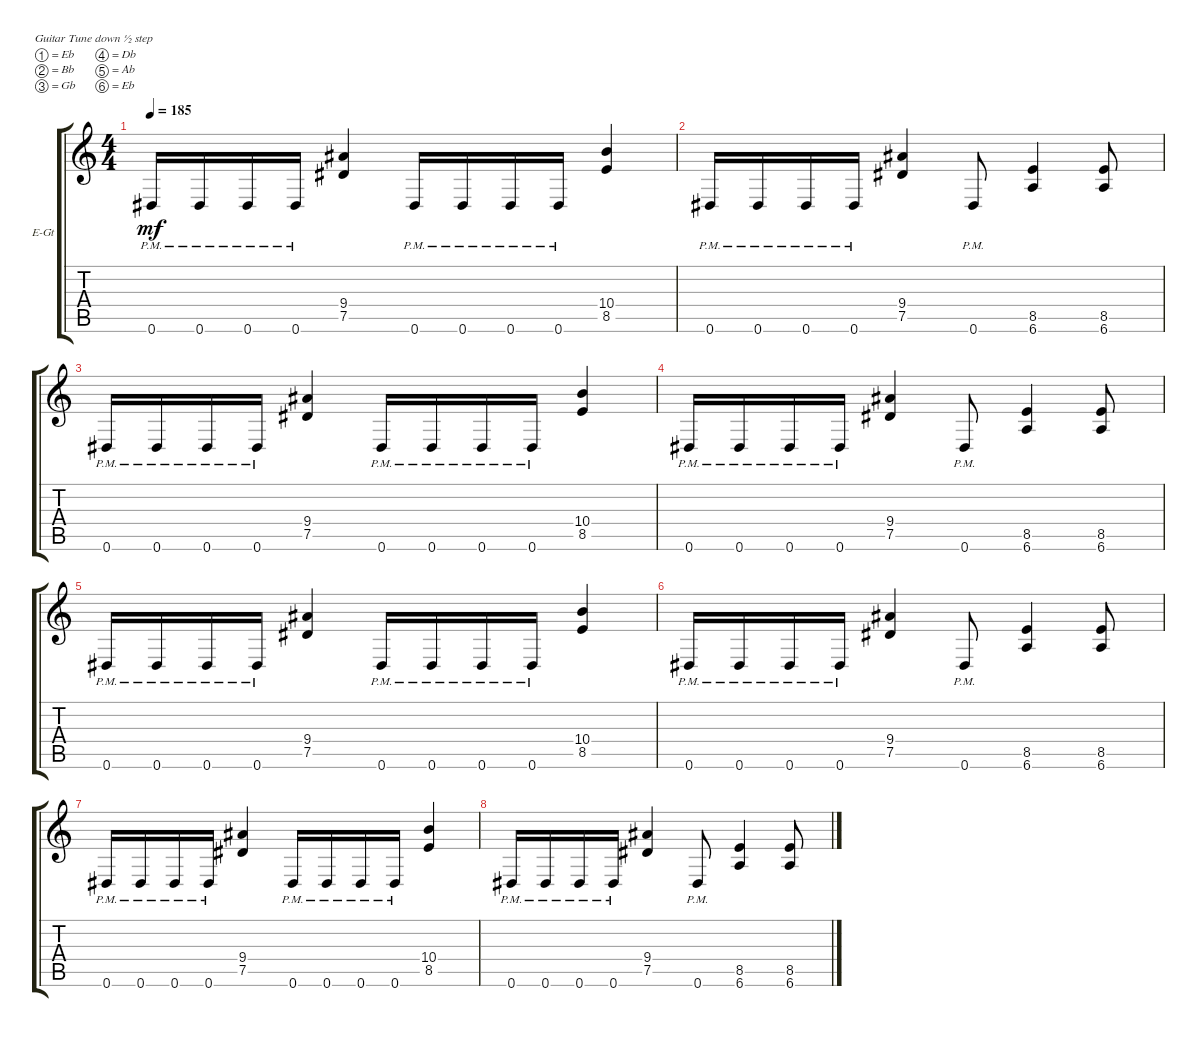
\bracketExtendMode groupsimilarinstruments
\firstSystemTrackNameOrientation horizontal
\otherSystemsTrackNameOrientation horizontal
\track ("Electric Guitar 1" "E-Gt") {instrument distortionguitar}
\staff {score tabs}
\tuning (Eb4 Bb3 Gb3 Db3 Ab2 Eb2)
\ts (4 4)
\tempo 185
\clef g2
\ks c
0.6{pm}.16{dy mf} 0.6{pm}.16 0.6{pm}.16 0.6{pm}.16 (7.5 9.4).4 0.6{pm}.16 0.6{pm}.16 0.6{pm}.16 0.6{pm}.16 (8.5 10.4).4 |
0.6{pm}.16 0.6{pm}.16 0.6{pm}.16 0.6{pm}.16 (7.5 9.4).4 0.6{pm}.8 (6.6 8.5).4 (6.6 8.5).8 |
0.6{pm}.16 0.6{pm}.16 0.6{pm}.16 0.6{pm}.16 (7.5 9.4).4 0.6{pm}.16 0.6{pm}.16 0.6{pm}.16 0.6{pm}.16 (8.5 10.4).4 |
0.6{pm}.16 0.6{pm}.16 0.6{pm}.16 0.6{pm}.16 (7.5 9.4).4 0.6{pm}.8 (6.6 8.5).4 (6.6 8.5).8 |
0.6{pm}.16 0.6{pm}.16 0.6{pm}.16 0.6{pm}.16 (7.5 9.4).4 0.6{pm}.16 0.6{pm}.16 0.6{pm}.16 0.6{pm}.16 (8.5 10.4).4 |
0.6{pm}.16 0.6{pm}.16 0.6{pm}.16 0.6{pm}.16 (7.5 9.4).4 0.6{pm}.8 (6.6 8.5).4 (6.6 8.5).8 |
0.6{pm}.16 0.6{pm}.16 0.6{pm}.16 0.6{pm}.16 (7.5 9.4).4 0.6{pm}.16 0.6{pm}.16 0.6{pm}.16 0.6{pm}.16 (8.5 10.4).4 |
0.6{pm}.16 0.6{pm}.16 0.6{pm}.16 0.6{pm}.16 (7.5 9.4).4 0.6{pm}.8 (6.6 8.5).4 (6.6 8.5).8
